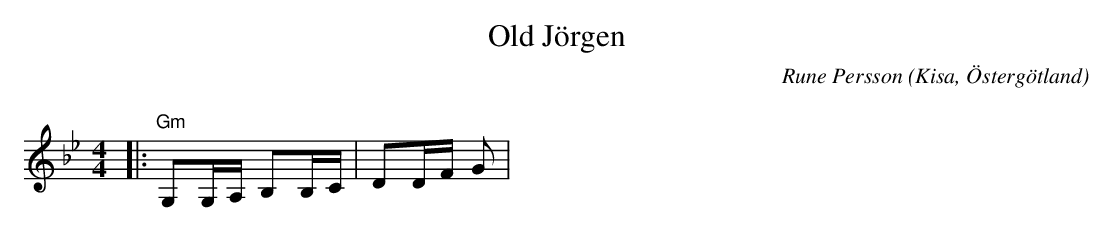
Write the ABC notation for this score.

X:1
T:Old Jörgen
C:Rune Persson
O:Kisa, Östergötland
Q:70
M:4/4
L:1/8
K:Gm
|:"Gm"G,G,/A,/ B,B,/C/|DD/F/ G|
